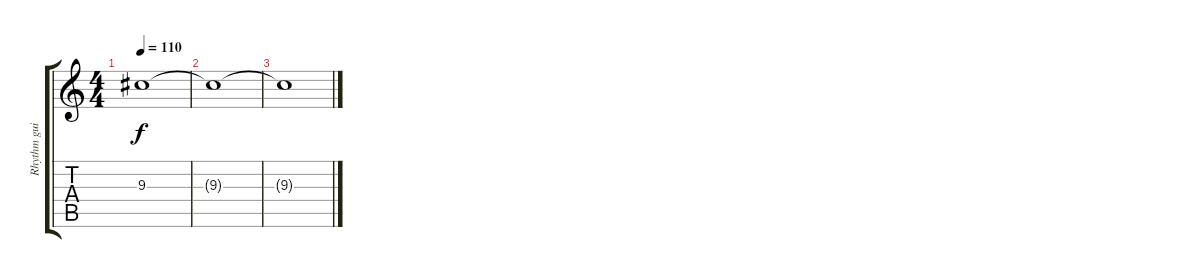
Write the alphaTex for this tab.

\track ("Rhythm guitar" "Rhythm gui") {instrument overdrivenguitar}
\staff {score tabs}
\tuning (Db4 Ab3 E3 B2 Gb2 Db2) {hide}
\ts (4 4)
\tempo 110
\clef g2
\ks c
9.3{t}.1{dy f} |
9.3{t}.1 |
9.3{t}.1
